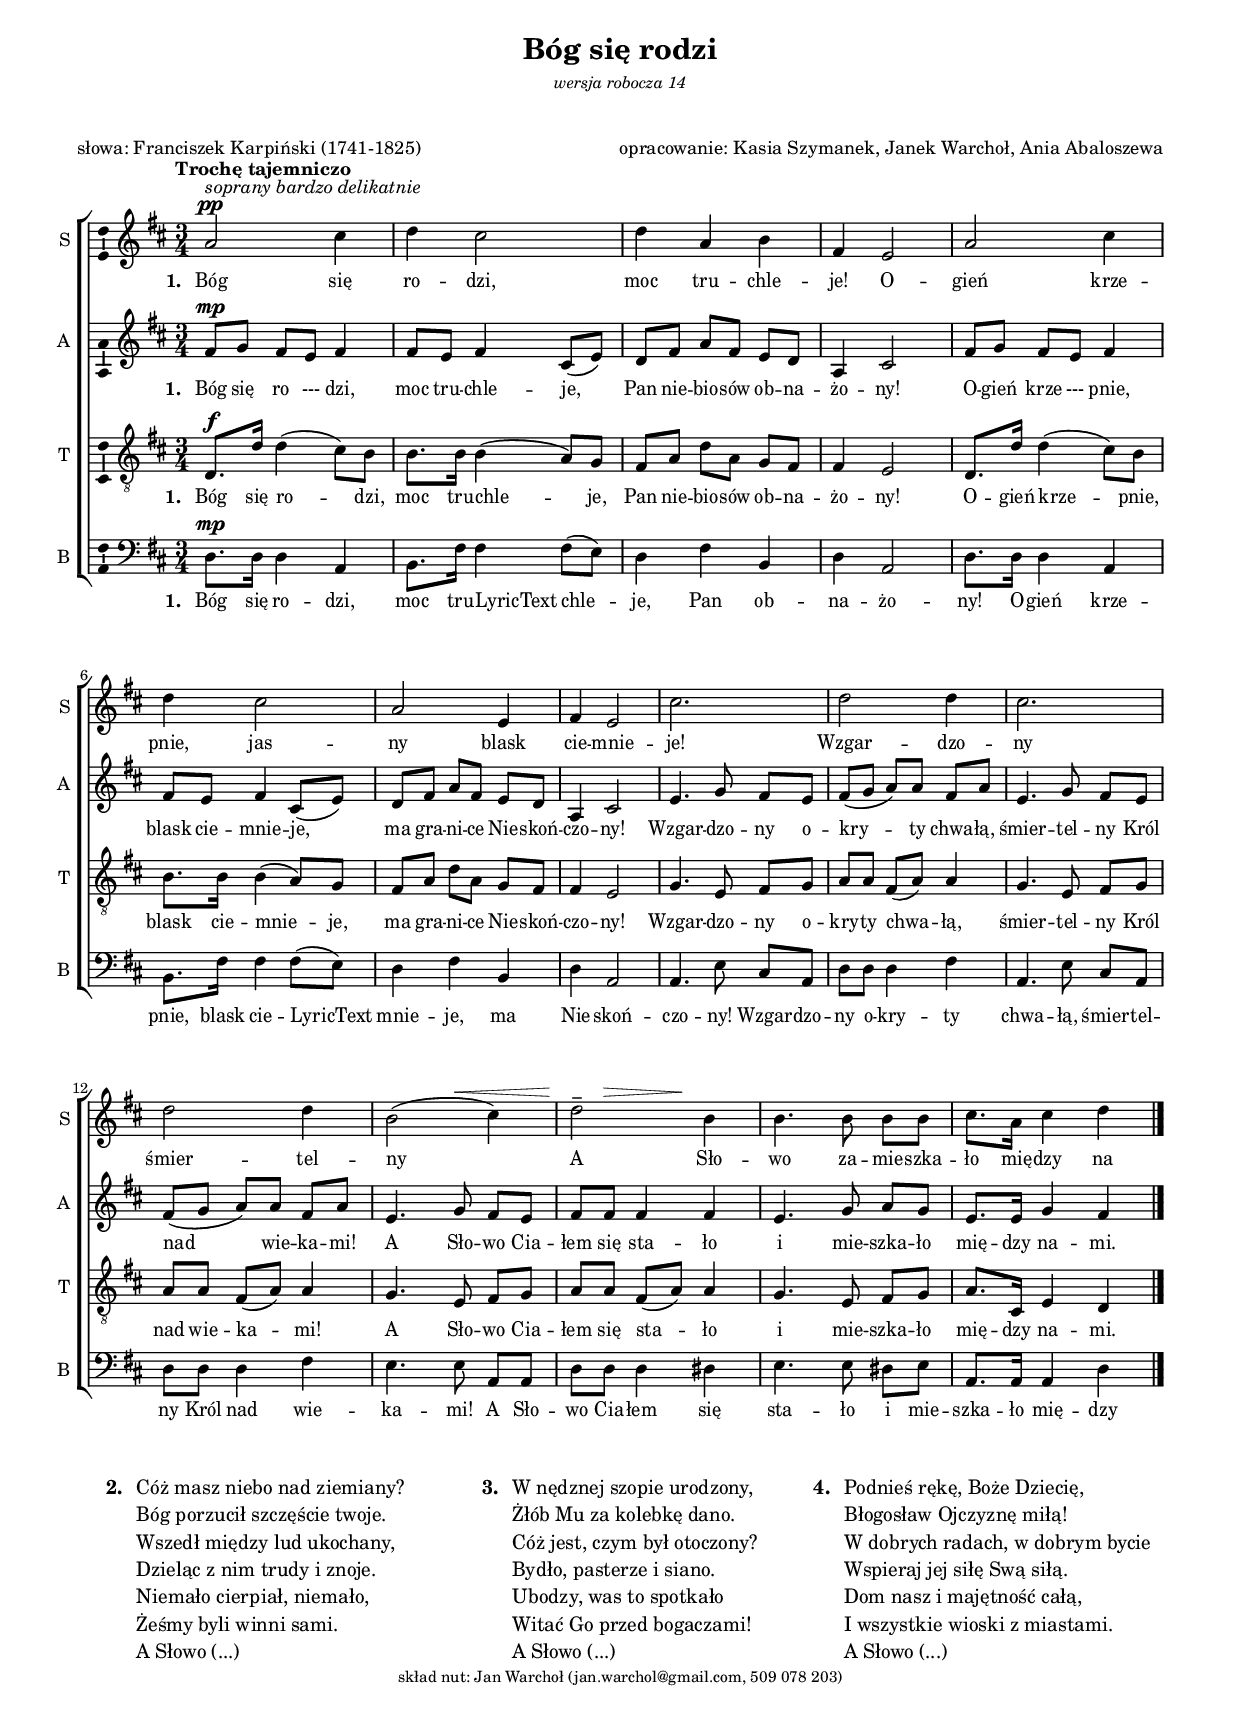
\version "2.18.2"
#(ly:set-option 'strokeadjust #t)

\header {
  title = \markup "Bóg się rodzi"
  subsubtitle = \markup \column { \normal-text \italic "wersja robocza 14" " " " " }
  poet = "słowa: Franciszek Karpiński (1741-1825)"
  composer = "opracowanie: Kasia Szymanek, Janek Warchoł, Ania Abaloszewa"
}

%--------------------------------MELODIA
metrumitp = {
  \key d \major
  \time 3/4
  \set Timing.beamExceptions = #'()
  \tempo "Trochę tajemniczo"
}
melodiaSopranu =
\relative f' {
  \metrumitp
  <>^\markup \italic "soprany bardzo delikatnie"
  <>\pp
  a2 cis4 |
  d4 cis2 |
  d4 a b |
  fis4 e2 |
  a2 cis4 |
  d4 cis2 |
  a2 e4 |
  fis4 e2 |
  \repeat unfold 2 {
    cis'2. |
    d2 d4 |
  }
  \override Hairpin.height = #0.5
  \override Hairpin.thickness = #0.6
  << { b	2( cis4) } { s4. s \< } >> |
  << d2\! -- { s8 s4\> s8\! } >> b4 |
  <<
    {
      b4. b8 b b |
      cis8. a16 cis4 d |
    }
    %{
    \new Voice = sopranPierwszy {
      \voiceOne
      \set fontSize = #-2
      b2 b'4-\tweak X-offset -3 ^\mp |
      a8 a e e d d |
    }
    \new Lyrics \with { alignAboveContext = sopran }
    \lyricsto sopranPierwszy \lyricmode {
      \set fontSize = #-2
      za -- mie -- szka -- ło mię -- dzy na -- mi.
    }
    %}
  >>
  \bar "|."
}

melodiaAltu =
\relative f' {
  \metrumitp
  <>\mp
  \repeat unfold 2 {
    fis8 g fis e fis4 |
    fis8 e fis4 cis8( e) |
    d8 fis a fis e d |
    a4 cis2 |
  }
  \repeat unfold 2 {
    e4. g8 fis e |
    fis8( g a) a fis a |
  }
  e4. g8 fis e |
  fis8 fis fis4 fis |
  e4. g8 a g |
  e8. e16 g4 fis |
  \bar "|."
}

melodiaTenorow =
\relative f {
  \metrumitp
  <>\f
  \repeat unfold 2 {
    d8. d'16 d4( cis8) b |
    b8. b16 b4( a8) g |
    fis8 a d a g fis |
    fis4 e2 |
  }
  \repeat unfold 3 {
    g4. e8 fis g |
    a8 a fis( a) a4 |
  }
  g4. e8 fis g |
  a8. cis,16 e4 d |
  \bar "|."
}

melodiaBasow =
\relative f {
  \metrumitp
  <>\mp
  \repeat unfold 2 {
    d8. d16 d4 a |
    b8. fis'16 fis4 fis8( e) |
    d4 fis b, |
    d4 a2 |
  }
  \repeat unfold 2 {
    a4. e'8 cis a |
    d8 d d4 fis |
  }
  e4. e8 a, a |
  d8 d d4 dis |
  e4. e8 dis e |
  a,8. a16 a4 d |
  \bar "|."
}
akordy = \chordmode {
}

%--------------------------------SŁOWA

wzgardzony = \lyricmode {
  Wzgar -- dzo -- ny o -- kry -- ty chwa -- łą,
  śmier -- tel -- ny Król nad wie -- ka -- mi!
  A Sło -- wo Cia -- łem się sta -- ło
  i mie -- szka -- ło mię -- dzy na -- mi.
  i mie -- szka -- ło mię -- dzy na -- mi.
}

tekstSopranu = \lyricmode {
  \set stanza = "1. "
  Bóg się ro -- dzi, moc  tru -- chle -- je!
  O -- gień krze -- pnie, jas -- ny blask cie -- mnie -- je!
  Wzgar -- dzo -- ny \break śmier -- tel -- ny
  A Sło -- wo
  za -- mie -- szka -- ło mię -- dzy na -- mi.
}
tekstAltu = \lyricmode {
  \set stanza = "1. "
  Bóg się ro --- dzi,  moc  tru -- chle -- je,
  Pan nie -- bio -- sów ob -- na -- żo -- ny!
  O -- gień krze --- pnie, blask cie -- mnie -- je,
  ma gra -- ni -- ce Nie -- skoń -- czo -- ny!
  \wzgardzony
}
tekstTenorow = \lyricmode {
  \set stanza = "1. "
  Bóg się ro -- dzi, moc  tru -- chle -- je,
  Pan nie -- bio -- sów ob -- na -- żo -- ny!
  O -- gień krze -- pnie, blask cie -- mnie -- je,
  ma gra -- ni -- ce Nie -- skoń -- czo -- ny!
  \wzgardzony
}
tekstBasow = \lyricmode {
  \set stanza = "1. "
  Bóg się ro -- dzi, moc  tru -- \once \tweak X-offset 0 LyricText chle -- je,
  Pan ob -- na -- żo -- ny!
  O -- gień krze -- pnie, blask cie -- \once \tweak X-offset 0 LyricText mnie -- je,
  ma Nie -- skoń -- czo -- ny!
  \wzgardzony
}

zwrotkaII = \markup \column {
  "Cóż masz niebo nad ziemiany? "
  "Bóg porzucił szczęście twoje."
  "Wszedł między lud ukochany,"
  "Dzieląc z nim trudy i znoje."
  "Niemało cierpiał, niemało,"
  "Żeśmy byli winni sami."
  "A Słowo (...)"
}
zwrotkaIII = \markup \column {
  "W nędznej szopie urodzony, "
  "Żłób Mu za kolebkę dano."
  "Cóż jest, czym był otoczony?"
  "Bydło, pasterze i siano."
  "Ubodzy, was to spotkało"
  "Witać Go przed bogaczami!"
  "A Słowo (...)"
}
zwrotkaIV = \markup \column {
  "Podnieś rękę, Boże Dziecię,"
  "Błogosław Ojczyznę miłą!"
  "W dobrych radach, w dobrym bycie"
  "Wspieraj jej siłę Swą siłą."
  "Dom nasz i majętność całą,"
  "I wszystkie wioski z miastami."
  "A Słowo (...)"
}
zwrotkaV = \markup {
}

%--------------------------------USTAWIENIA

#(set-global-staff-size 16)

\paper {
  indent = 2 \mm
  system-count = 3
  short-indent = 2 \mm
  left-margin = 13 \mm
  right-margin = 13 \mm
  top-markup-spacing #'basic-distance = 5
  markup-system-spacing #'basic-distance = 24
  system-system-spacing #'basic-distance = 18
  system-system-spacing #'padding = 1
  score-markup-spacing #'basic-distance = 15
  %ragged-last-bottom = ##f
}

#(define powiekszenie-zwrotek '(1.05 . 1.1))
#(define interlinia '(baseline-skip . 3)) % 3 is Lily default
odstepMiedzyZwrotkami = \markup \vspace #2
odstepOdNumeruDoZwrotki = \markup \hspace #1

\layout {
  \override LyricText #'stencil =
  #(lambda (grob)
     (ly:stencil-scale (lyric-text::print grob) 0.9 1))
}

%--------------------------------STRUKTURA

\score {
  \new ChoirStaff <<
    \new ChordNames {
      \germanChords
      \set chordNameLowercaseMinor = ##t
      \akordy
    }
    \new Staff = sopran {
      \clef treble
      \set Staff.instrumentName = "S "
      \set Staff.shortInstrumentName = "S "
      \new Voice = sopran
      \with { \consists "Ambitus_engraver" } {
        \set Staff.midiInstrument = "choir aahs"
        \dynamicUp
        \tupletUp
        \melodiaSopranu
      }
    }
    \new Lyrics \lyricsto sopran \tekstSopranu

    \new Staff = alt
    \with { \consists "Ambitus_engraver" } {
      \clef treble
      \set Staff.instrumentName = "A "
      \set Staff.shortInstrumentName = "A "
      \new Voice = alt {
        \set Staff.midiInstrument = "choir aahs"
        \dynamicUp
        \tupletUp
        \melodiaAltu
      }
    }
    \new Lyrics \lyricsto alt \tekstAltu

    \new Staff = tenor
    \with { \consists "Ambitus_engraver" } {
      \clef "treble_8"
      \set Staff.instrumentName = "T "
      \set Staff.shortInstrumentName = "T "
      \new Voice = tenor {
        \set Staff.midiInstrument = "choir aahs"
        \dynamicUp
        \tupletUp
        \melodiaTenorow
      }
    }
    \new Lyrics \lyricsto tenor \tekstTenorow

    \new Staff = bas
    \with { \consists "Ambitus_engraver" } {
      \clef bass
      \set Staff.instrumentName = "B "
      \set Staff.shortInstrumentName = "B "
      \new Voice = bas {
        \set Staff.midiInstrument = "choir aahs"
        \dynamicUp
        \tupletUp
        \melodiaBasow
      }
    }
    \new Lyrics \lyricsto bas \tekstBasow
  >>
  \layout {
  }
  \midi {
    \tempo 4=85
  }
}

\markup {
  \fill-line {
    \scale #powiekszenie-zwrotek {
      \null

      \override #interlinia
      \line {
        \bold
        "2."
        \odstepOdNumeruDoZwrotki
        \zwrotkaII
      }

      \null

      \override #interlinia
      \line {
        \bold
        "3."
        \odstepOdNumeruDoZwrotki
        \zwrotkaIII
      }

      \null

      \override #interlinia
      \line {
        \bold
        "4."
        \odstepOdNumeruDoZwrotki
        \zwrotkaIV
      }

      \null
    }
  }
}

%--------------------------------STOPKA

\paper {
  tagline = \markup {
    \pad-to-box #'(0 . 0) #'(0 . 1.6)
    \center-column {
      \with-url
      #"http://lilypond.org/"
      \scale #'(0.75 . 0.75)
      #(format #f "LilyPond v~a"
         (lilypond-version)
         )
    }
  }

  oddFooterMarkup = \markup {
    \override #'(baseline-skip . 1)
    \column {
      \fill-line {
        %% Copyright header field only on first page in each bookpart.
        \on-the-fly #part-first-page {
          \override #'(baseline-skip . 2)
          \center-column {
            \scale #'(1 . 1)
            \fromproperty #'header:copyright
            \scale #'(0.85 . 0.85)
            "skład nut: Jan Warchoł (jan.warchol@gmail.com, 509 078 203)"
          }
        }
      }
      \fill-line {
        %% Tagline header field only on last page in the book.
        \on-the-fly #last-page \fromproperty #'header:tagline
      }
    }
  }
}
